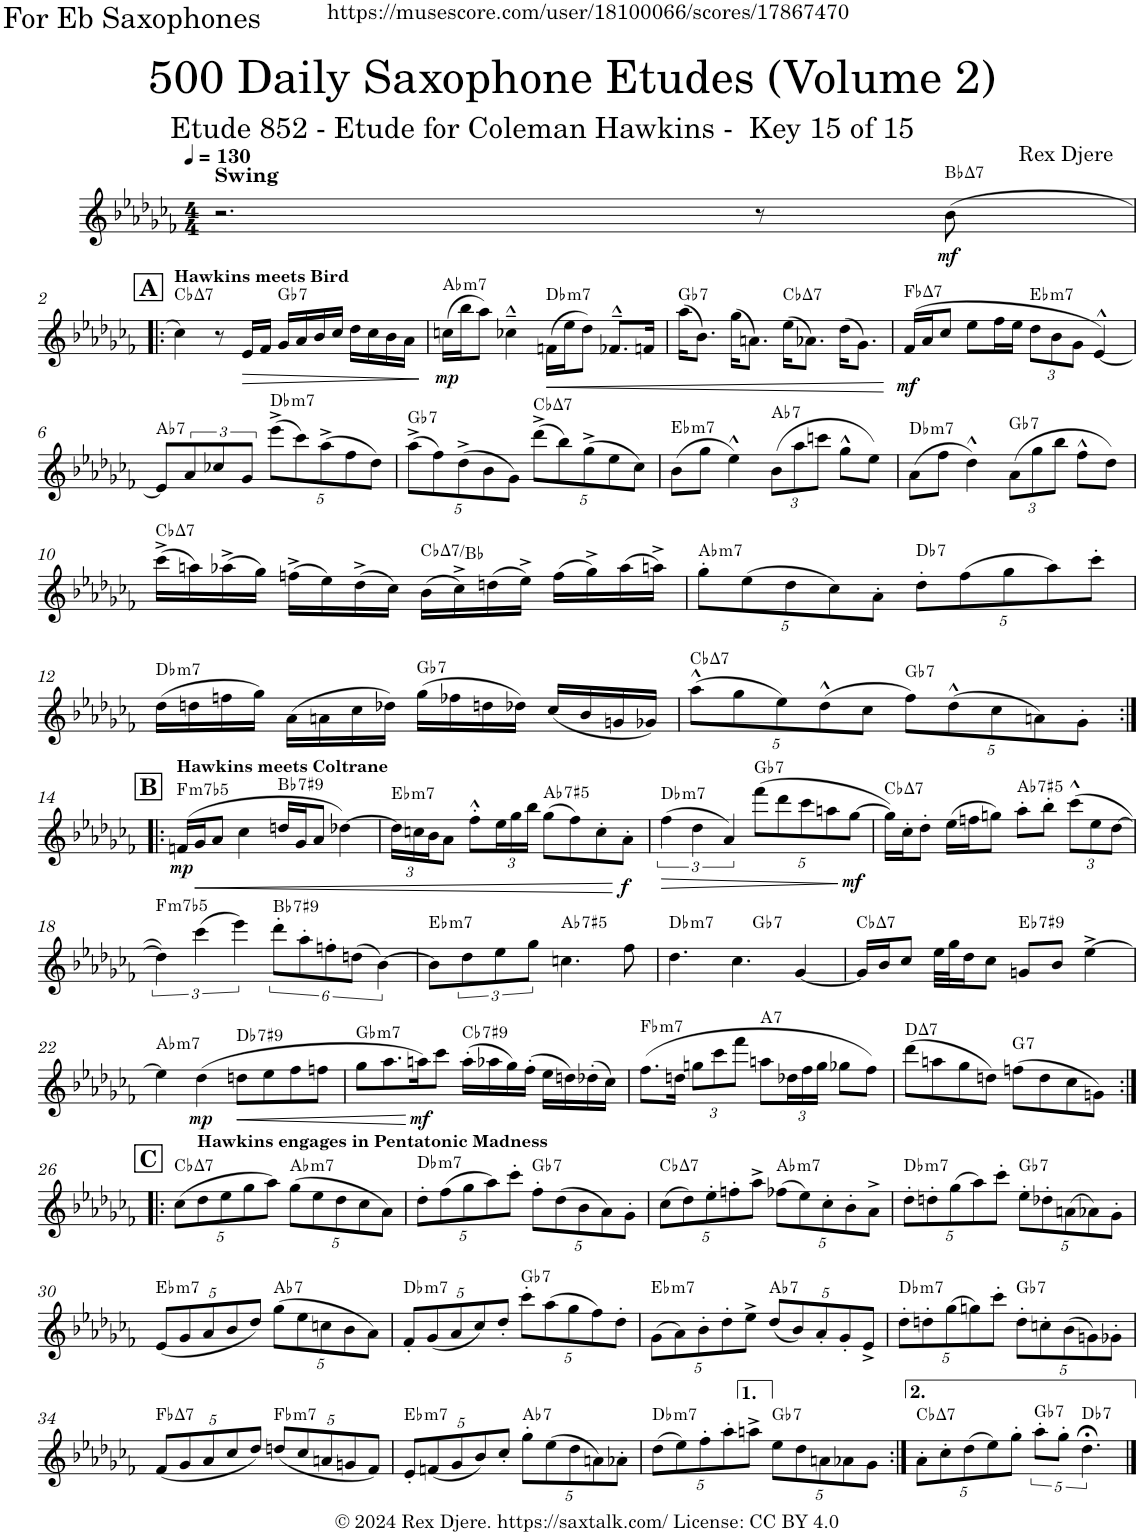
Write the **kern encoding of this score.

**kern	**dynam	**harte
*part1	*part1	*part1
*staff1	*staff1	*
*I"Alto Saxophone	*	*
*I'A. Sax.	*	*
*clefG2	*	*
*Trd5c9	*	*
*k[b-e-a-d-g-c-f-]	*	*
*M4/4	*	*
*MM130	*	*
=1	=1	=1
!LO:TX:a:B:t=Swing	!	!
2.r	.	.
8r	.	.
!	!LO:DY:b	!LO:H:kt=7
(8b-\	mf	Bb:maj7
!!LO:LB:g=z
!!LO:REH:place=s1:a:B:cj:fs=14:t=A
=2!|:	=2!|:	=2!|:
!LO:TX:a:B:t=Hawkins meets Bird	!	!LO:H:kt=7
4cc-\)	.	Cb:maj7
8r	.	.
!	!LO:HP:b	!
16e-/LL	>	.
16f-/JJ	.	.
!	!	!LO:H:kt=7
16g-/LL	.	Gb:7
16a-/	.	.
16b-/	.	.
16cc-/JJ	.	.
16dd-\LL	.	.
16cc-\	.	.
16b-\	.	.
16a-\JJ	.	.
.	]	.
=3	=3	=3
!	!LO:DY:b	!LO:H:kt=m7
(16ccn\LL	mp	Ab:min7
16bb-\J	.	.
8aa-\J)	.	.
4cc-X^^~\	.	.
!	!LO:HP:b	!LO:H:kt=m7
(16fn\LL	<	Db:min7
16ee-\J	.	.
8dd-\J)	.	.
8.f-X^^~/L	.	.
16fn/Jk	.	.
=4	=4	=4
!	!	!LO:H:kt=7
(16aa-\KL	.	Gb:7
8.b-\J)	.	.
(16gg-\KL	.	.
8.an\J)	.	.
!	!	!LO:H:kt=7
(16ee-\KL	.	Cb:maj7
8.a-X\J)	.	.
(16dd-\KL	.	.
8.g-\J)	.	.
.	[	.
=5	=5	=5
!	!LO:DY:b	!LO:H:kt=7
(16f-/LL	mf	Fb:maj7
16a-/J	.	.
8cc-/J	.	.
8ee-\L	.	.
16ff-\L	.	.
16ee-\JJ	.	.
*Xbrackettup	*	*
!	!	!LO:H:kt=m7
12dd-\L	.	Eb:min7
12b-\	.	.
12g-\J	.	.
[4e-^^/)	.	.
!!LO:LB:g=z
=6	=6	=6
!	!	!LO:H:kt=7
8e-/L]	.	Ab:7
8a-/	.	.
8cc-X/	.	.
8g-/J	.	.
!	!	!LO:H:kt=m7
(10eee-^\L	.	Db:min7
10ccc-\)	.	.
(10aa-^\	.	.
10ff-\	.	.
10dd-\J)	.	.
=7	=7	=7
!	!	!LO:H:kt=7
(10aa-^\L	.	Gb:7
10ff-\)	.	.
(10dd-^\	.	.
10b-\	.	.
10g-\J)	.	.
!	!	!LO:H:kt=7
(10ddd-^\L	.	Cb:maj7
10bb-\)	.	.
(10gg-^\	.	.
10ee-\	.	.
10cc-\J)	.	.
=8	=8	=8
!	!	!LO:H:kt=m7
(8b-\L	.	Eb:min7
8gg-\J	.	.
4ee-^^\)	.	.
!	!	!LO:H:kt=7
(12b-\L	.	Ab:7
12aa-\	.	.
12cccn\J	.	.
8gg-^^\L	.	.
8ee-\J)	.	.
=9	=9	=9
!	!	!LO:H:kt=m7
(8a-\L	.	Db:min7
8ff-\J	.	.
4dd-^^\)	.	.
!	!	!LO:H:kt=7
(12a-\L	.	Gb:7
12gg-\	.	.
12bb-\J	.	.
8ff-^^\L	.	.
8dd-\J)	.	.
!!LO:LB:g=z
=10	=10	=10
!	!	!LO:H:kt=7
(16ccc-^\LL	.	Cb:maj7
16aan\)	.	.
(16aa-X^\	.	.
16gg-\JJ)	.	.
(16ffn^\LL	.	.
16ee-\)	.	.
(16dd-^\	.	.
16cc-\JJ)	.	.
!	!	!LO:H:kt=7
(16b-\LL	.	Cb:maj7/7
16cc-^\)	.	.
(16ddn\	.	.
16ee-^\JJ)	.	.
(16ff\LL	.	.
16gg-^\)	.	.
(16aa-\	.	.
16aan^\JJ)	.	.
=11	=11	=11
!	!	!LO:H:kt=m7
10gg-'\L	.	Ab:min7
(10ee-\	.	.
10dd-\	.	.
10cc-\)	.	.
10a-'\J	.	.
!	!	!LO:H:kt=7
10dd-'\L	.	Db:7
(10ff-\	.	.
10gg-\	.	.
10aa-\)	.	.
10ccc-'\J	.	.
!!LO:LB:g=z
=12	=12	=12
!	!	!LO:H:kt=m7
(16dd-\LL	.	Db:min7
16ddn\	.	.
16ffn\	.	.
16gg-\JJ)	.	.
(16a-\LL	.	.
16an\	.	.
16cc-\	.	.
16dd-X\JJ)	.	.
!	!	!LO:H:kt=7
(16gg-\LL	.	Gb:7
16ff-X\	.	.
16ddn\	.	.
16dd-X\JJ)	.	.
(16cc-/LL	.	.
16b-/	.	.
16gn/	.	.
16g-X/JJ)	.	.
=13	=13	=13
!	!	!LO:H:kt=7
(10aa-^^\L	.	Cb:maj7
10gg-\	.	.
10ee-\)	.	.
(10dd-^^\	.	.
10cc-\J	.	.
!	!	!LO:H:kt=7
10ff-\L)	.	Gb:7
(10dd-^^\	.	.
10cc-\	.	.
10an\)	.	.
10g-'\J	.	.
!!LO:LB:g=z
!!LO:REH:place=s1:a:B:cj:fs=14:t=B
=14:|!|:	=14:|!|:	=14:|!|:
!LO:TX:a:B:t=Hawkins meets Coltrane	!	!
!	!LO:DY:b	!LO:H:kt=m7b5
(16fn/LL	mp	F:hdim7
!	!LO:HP:b	!
16g-/J	<	.
8a-/J	.	.
4cc-\	.	.
!	!	!LO:H:kt=7
16ddn/LL	.	Bb:7(#9)
16g-/J	.	.
8a-/J	.	.
[4dd-X\)	.	.
=15	=15	=15
!	!	!LO:H:kt=m7
24dd-\LL]	.	Eb:min7
24ccn\	.	.
24b-\J	.	.
8a-\J	.	.
8ff-^^'\L	.	.
24ee-\L	.	.
24gg-\	.	.
24bb-\JJ	.	.
!	!	!LO:H:kt=7
(8gg-\L	.	Ab:(3,#5,b7)
8ff-\)	.	.
8cc'\	.	.
!	!LO:DY:n=1:b	!
8a-'\J	[ f	.
=16	=16	=16
*brackettup	*	*
!	!LO:HP:b	!LO:H:kt=m7
(>6ff-\	>	Db:min7
6dd-\	.	.
6a-/)	.	.
*Xbrackettup	*	*
!	!	!LO:H:kt=7
(10fff-\L	.	Gb:7
10ddd-\	.	.
10ccc-\	.	.
10aan\	.	.
!	!LO:DY:n=1:b	!
[10gg-\J	] mf	.
=17	=17	=17
!	!	!LO:H:kt=7
16gg-\LL])	.	Cb:maj7
16cc-'\J	.	.
8dd-'\J	.	.
(16ee-\LL	.	.
16ffn\J	.	.
8ggn\J)	.	.
!	!	!LO:H:kt=7
8aa-'\L	.	Ab:(3,#5,b7)
8bb-'\J	.	.
(12ccc-^^\L	.	.
12ee-\	.	.
[12dd-\J	.	.
!!LO:LB:g=z
=18	=18	=18
*brackettup	*	*
!	!	!LO:H:kt=m7b5
6dd-\])	.	F:hdim7
(6ccc-\	.	.
6eee-\)	.	.
!	!	!LO:H:kt=7
12ddd-'\L	.	Bb:7(#9)
12aa-'\	.	.
12ffn'\	.	.
(12ddn\J	.	.
[6b-\)	.	.
=19	=19	=19
!	!	!LO:H:kt=m7
8b-\L]	.	Eb:min7
8dd-\	.	.
8ee-\	.	.
8gg-\J	.	.
!	!	!LO:H:kt=7
4.ccn\	.	Ab:(3,#5,b7)
8ff-\	.	.
=20	=20	=20
!	!	!LO:H:kt=m7
*^	*	*
4.dd-\	2ryy	.	Db:min7
4.cc-\	.	.	.
!	!	!	!LO:H:kt=7
.	2ryy	.	Gb:7
[4g-/	.	.	.
=21	=21	=21	=21
!	!	!	!LO:H:kt=7
*v	*v	*	*
16g-/LL]	.	Cb:maj7
16b-/J	.	.
8cc-/J	.	.
32ee-\LLL	.	.
32gg-\J	.	.
16dd-\J	.	.
8cc-\J	.	.
!	!	!LO:H:kt=7
8gn/L	.	Eb:7(#9)
8b-/J	.	.
[4ee-^\	.	.
!!LO:LB:g=z
=22	=22	=22
!	!	!LO:H:kt=m7
4ee-\]	.	Ab:min7
!	!LO:DY:b	!
(4dd-\	mp	.
!	!LO:HP:b	!LO:H:kt=7
8ddn\L	<	Db:7(#9)
8ee-\	.	.
8ff-\	.	.
8ffn\J	.	.
=23	=23	=23
!	!	!LO:H:kt=m7
8gg-\L	.	Gb:min7
8.aa-\	.	.
!	!LO:DY:n=1:b	!
16aan\K)	[ mf	.
8ccc-\J	.	.
!	!	!LO:H:kt=7
(16aa'\LL	.	Cb:7(#9)
16aa-X\	.	.
16gg-\)	.	.
(16ff-'\JJ	.	.
16ee-\LL	.	.
16ddn\)	.	.
(16dd-X'\	.	.
16cc-\JJ)	.	.
=24	=24	=24
!	!	!LO:H:kt=m7
(8.ff-\L	.	Fb:min7
16ddn\Jk	.	.
*Xbrackettup	*	*
12ggn\L	.	.
12ccc-\	.	.
12fff-\J	.	.
!	!	!LO:H:kt=7
8aan\L	.	A:7
24dd-X\L	.	.
24ff-\	.	.
24gg\JJ	.	.
8gg-X\L	.	.
8ff-\J)	.	.
=25	=25	=25
!	!	!LO:H:kt=7
(8ddd-\L	.	D:maj7
8aan\	.	.
8gg-\	.	.
8ddn\J)	.	.
!	!	!LO:H:kt=7
(8ffn\L	.	G:7
8dd\	.	.
8cc-\	.	.
8gn\J)	.	.
!!LO:LB:g=z
!!LO:REH:place=s1:a:B:cj:fs=14:t=C
=26:|!|:	=26:|!|:	=26:|!|:
!	!	!LO:H:kt=7
(10cc-\L	.	Cb:maj7
!LO:TX:a:B:t=Hawkins engages in Pentatonic Madness	!	!
10dd-\	.	.
10ee-\	.	.
10gg-\	.	.
10aa-\J)	.	.
!	!	!LO:H:kt=m7
(10gg-\L	.	Ab:min7
10ee-\	.	.
10dd-\	.	.
10cc-\	.	.
10a-\J)	.	.
=27	=27	=27
!	!	!LO:H:kt=m7
10dd-'\L	.	Db:min7
(10ff-\	.	.
10gg-\	.	.
10aa-\)	.	.
10ccc-'\J	.	.
!	!	!LO:H:kt=7
10ff-'\L	.	Gb:7
(10dd-\	.	.
10b-\	.	.
10a-\)	.	.
10g-'\J	.	.
=28	=28	=28
!	!	!LO:H:kt=7
(10cc-\L	.	Cb:maj7
10dd-\)	.	.
10ee-'\	.	.
10ffn'\	.	.
10aa-^\J	.	.
!	!	!LO:H:kt=m7
(10ff-X\L	.	Ab:min7
10ee-\)	.	.
10cc-'\	.	.
10b-'\	.	.
10a-^\J	.	.
=29	=29	=29
!	!	!LO:H:kt=m7
10dd-'\L	.	Db:min7
10ddn'\	.	.
(10gg-\	.	.
10aa-\)	.	.
10ccc-'\J	.	.
!	!	!LO:H:kt=7
10ee-'\L	.	Gb:7
10dd-X'\	.	.
(10an\	.	.
10a-X\)	.	.
10g-'\J	.	.
!!LO:LB:g=z
=30	=30	=30
!	!	!LO:H:kt=m7
(10e-/L	.	Eb:min7
10g-/	.	.
10a-/	.	.
10b-/	.	.
10dd-/J)	.	.
!	!	!LO:H:kt=7
(10gg-\L	.	Ab:7
10ee-\	.	.
10ccn\	.	.
10b-\	.	.
10a-\J)	.	.
=31	=31	=31
!	!	!LO:H:kt=m7
10f-'/L	.	Db:min7
(10g-/	.	.
10a-/	.	.
10cc-/)	.	.
10dd-'/J	.	.
!	!	!LO:H:kt=7
10ccc-'\L	.	Gb:7
(10aa-\	.	.
10gg-\	.	.
10ff-\)	.	.
10dd-'\J	.	.
=32	=32	=32
!	!	!LO:H:kt=m7
(10g-\L	.	Eb:min7
10a-\)	.	.
10b-'\	.	.
10dd-'\	.	.
10ee-^\J	.	.
!	!	!LO:H:kt=7
(10dd-/L	.	Ab:7
10b-/)	.	.
10a-'/	.	.
10g-'/	.	.
10e-^/J	.	.
=33	=33	=33
!	!	!LO:H:kt=m7
10dd-'\L	.	Db:min7
10ddn'\	.	.
(10gg-\	.	.
10ggn\)	.	.
10ccc-'\J	.	.
!	!	!LO:H:kt=7
10dd'\L	.	Gb:7
10ccn'\	.	.
(10b-\	.	.
10gn\)	.	.
10g-X'\J	.	.
!!LO:LB:g=z
=34	=34	=34
!	!	!LO:H:kt=7
(10f-/L	.	Fb:maj7
10g-/	.	.
10a-/	.	.
10cc-/	.	.
10dd-/J)	.	.
!	!	!LO:H:kt=m7
(10ddn/L	.	Fb:min7
10cc-/	.	.
10an/	.	.
10gn/	.	.
10f-/J)	.	.
=35	=35	=35
!	!	!LO:H:kt=m7
10e-'/L	.	Eb:min7
(10fn/	.	.
10g-/	.	.
10b-/)	.	.
10cc-'/J	.	.
!	!	!LO:H:kt=7
10gg-'\L	.	Ab:7
(10ee-\	.	.
10dd-\	.	.
10an\)	.	.
10a-X'\J	.	.
=36	=36	=36
!	!	!LO:H:kt=m7
(10dd-\L	.	Db:min7
10ee-\)	.	.
10ff-'\	.	.
10aa-'\	.	.
10aan^\J	.	.
!	!	!LO:H:kt=7
10ee-\L	.	Gb:7
10dd-\	.	.
10an\	.	.
10a-X\	.	.
10g-\J	.	.
=37:|!	=37:|!	=37:|!
!	!	!LO:H:kt=7
10a-'\L	.	Cb:maj7
10cc-'\	.	.
(10dd-\	.	.
10ee-\)	.	.
10gg-'\J	.	.
*brackettup	*	*
!	!	!LO:H:kt=7
10aa-'\L	.	Gb:7
10gg-'\J	.	.
!	!	!LO:H:kt=7
5.dd-;<\	.	Db:7
==	==	==
*-	*-	*-
